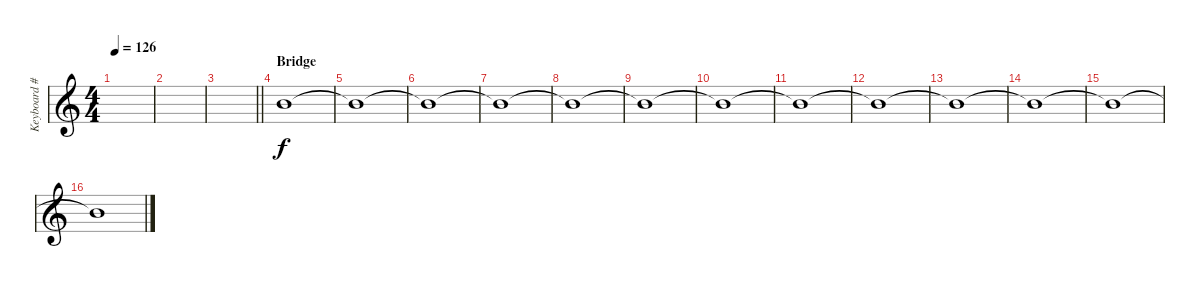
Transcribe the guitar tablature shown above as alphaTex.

\track ("Keyboard #1" "Keyboard #") {instrument electricgrandpiano}
\staff {score}
\tuning (E4 B3 G3 D3 A2 E2 B1) {hide}
\ts (4 4)
\tempo 126
\clef g2
\ks c
|
|
\barLineRight lightlight
|
\section ("" "Bridge")
7.1.1{volume 7 balance 14 instrument synthvoice} |
7.1{t}.1 |
7.1{t}.1 |
7.1{t}.1 |
7.1{t}.1{balance 2} |
7.1{t}.1 |
7.1{t}.1 |
7.1{t}.1 |
7.1{t}.1{balance 14} |
7.1{t}.1 |
7.1{t}.1 |
7.1{t}.1 |
7.1{t}.1{balance 2}
